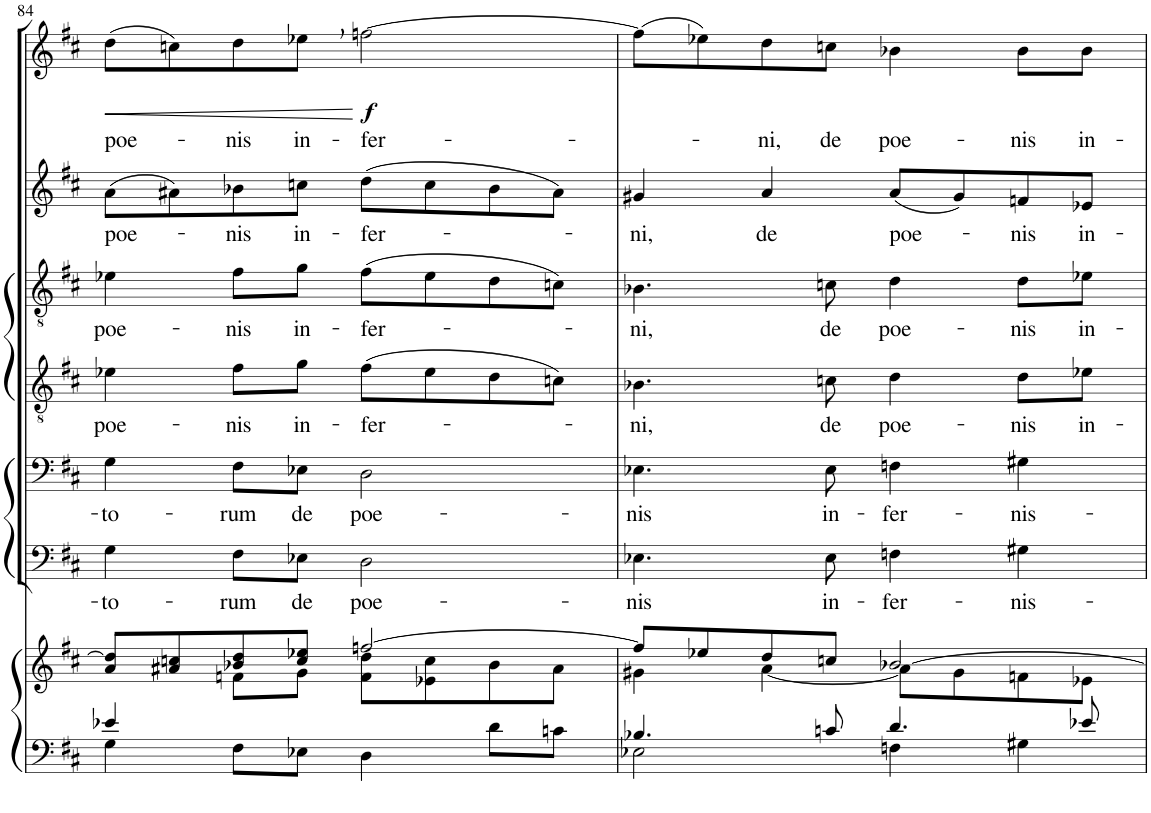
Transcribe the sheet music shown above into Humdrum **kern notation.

**kern	**kern	**kern	**text	**kern	**text	**kern	**text	**kern	**text	**kern	**text	**kern	**text	**dynam
*part7	*part7	*part6	*part6	*part5	*part5	*part4	*part4	*part3	*part3	*part2	*part2	*part1	*part1	*part1
*staff8	*staff7	*staff6	*staff6	*staff5	*staff5	*staff4	*staff4	*staff3	*staff3	*staff2	*staff2	*staff1	*staff1	*staff1
*I"PIANO	*	*I"BASSES II	*	*I"BASSES I	*	*I"TÉNORS II	*	*I"TÉNORS I	*	*I"ALTOS	*	*I"SOPRANOS	*	*
*I'Pno	*	*	*	*	*	*	*	*	*	*	*	*	*	*
!!LO:PB:g=z
*clefF4	*clefG2	*clefF4	*	*clefF4	*	*clefGv2	*	*clefGv2	*	*clefG2	*	*clefG2	*	*
*k[f#c#]	*k[f#c#]	*k[f#c#]	*	*k[f#c#]	*	*k[f#c#]	*	*k[f#c#]	*	*k[f#c#]	*	*k[f#c#]	*	*
*M4/4	*M4/4	*M4/4	*	*M4/4	*	*M4/4	*	*M4/4	*	*M4/4	*	*M4/4	*	*
*met(c)	*met(c)	*met(c)	*	*met(c)	*	*met(c)	*	*met(c)	*	*met(c)	*	*met(c)	*	*
=84	=84	=84	=84	=84	=84	=84	=84	=84	=84	=84	=84	=84	=84	=84
*^	*^	*	*	*	*	*	*	*	*	*	*	*	*	*
!	!	!	!	!	!LO:LY:b	!	!LO:LY:b	!	!LO:LY:b	!	!LO:LY:b	!	!LO:LY:b	!	!LO:LY:b	!LO:HP:b
4G\	4e-X/	8a/ 8dd/]L	4ryy	4G\	to-	4G\	to-	4e-X\	poe-	4e-X\	poe-	(8a\L	poe-	(8dd\L	poe-	<
.	.	8a#X/ 8ccn/	.	.	.	.	.	.	.	.	.	8a#X\)	.	8ccn\)	.	.
!	!	!	!	!	!LO:LY:b	!	!LO:LY:b	!	!LO:LY:b	!	!LO:LY:b	!	!LO:LY:b	!	!LO:LY:b	!
8F#\L	2.ryy	8b-X/ 8dd/	8fn\L	8F#\L	-rum	8F#\L	-rum	8f#\L	-nis	8f#\L	-nis	8b-X\	-nis	8dd\	-nis	.
!	!	!	!	!	!LO:LY:b	!	!LO:LY:b	!	!LO:LY:b	!	!LO:LY:b	!	!LO:LY:b	!	!LO:LY:b	!
8E-X\J	.	8cc/ 8ee-X/J	8g\J	8E-X\J	de	8E-X\J	de	8g\J	in-	8g\J	in-	8ccn\J	in-	8ee-X,\J	in-	.
!	!	!	!	!	!LO:LY:b	!	!LO:LY:b	!	!LO:LY:b	!	!LO:LY:b	!	!LO:LY:b	!	!LO:LY:b	!LO:DY:n=1:b
4D\	.	[2ffn/	8f\ 8dd\L	2D\	poe-	2D\	poe-	(8f#\L	-fer-	(8f#\L	-fer-	(8dd\L	-fer-	[2ffn\	-fer-	[ f
.	.	.	8e-X\ 8cc\	.	.	.	.	8e-\	.	8e-\	.	8cc\	.	.	.	.
8d\L	.	.	8b-\	.	.	.	.	8d\	.	8d\	.	8b-\	.	.	.	.
8cn\J	.	.	8a#\J	.	.	.	.	8cn\J)	.	8cn\J)	.	8a#\J)	.	.	.	.
=85	=85	=85	=85	=85	=85	=85	=85	=85	=85	=85	=85	=85	=85	=85	=85	=85
!	!	!	!	!	!LO:LY:b	!	!LO:LY:b	!	!LO:LY:b	!	!LO:LY:b	!	!LO:LY:b	!	!	!
4.B-X/	2E-X\	8ff/L]	4g#X\	4.E-X\	-nis	4.E-X\	-nis	4.B-X\	-ni,	4.B-X\	-ni,	4g#X/	-ni,	(8ff\L]	.	.
.	.	8ee-X/	.	.	.	.	.	.	.	.	.	.	.	8ee-X\)	.	.
!	!	!	!	!	!	!	!	!	!	!	!	!	!LO:LY:b	!	!LO:LY:b	!
.	.	8dd/	[4a\	.	.	.	.	.	.	.	.	4a/	de	8dd\	-ni,	.
!	!	!	!	!	!LO:LY:b	!	!LO:LY:b	!	!LO:LY:b	!	!LO:LY:b	!	!	!	!LO:LY:b	!
8cn/	.	8ccn/J	.	8E-\	in-	8E-\	in-	8cn\	de	8cn\	de	.	.	8ccn\J	de	.
!	!	!	!	!	!LO:LY:b	!	!LO:LY:b	!	!LO:LY:b	!	!LO:LY:b	!	!LO:LY:b	!	!LO:LY:b	!
4.d/	4Fn\	[2b-X/	8a\L]	4Fn\	-fer-	4Fn\	-fer-	4d\	poe-	4d\	poe-	(8a/L	poe-	4b-X\	poe-	.
.	.	.	8g#\	.	.	.	.	.	.	.	.	8g#/)	.	.	.	.
!	!	!	!	!	!LO:LY:b	!	!LO:LY:b	!	!LO:LY:b	!	!LO:LY:b	!	!LO:LY:b	!	!LO:LY:b	!
.	4G#X\	.	8fn\	4G#X\	-nis-	4G#X\	-nis-	8d\L	-nis	8d\L	-nis	8fn/	-nis	8b-\L	-nis	.
!	!	!	!	!	!	!	!	!	!LO:LY:b	!	!LO:LY:b	!	!LO:LY:b	!	!LO:LY:b	!
8e-X/	.	.	8e-X\J	.	.	.	.	8e-X\J	in-	8e-X\J	in-	8e-X/J	in-	8b-\J	in-	.
*v	*v	*	*	*	*	*	*	*	*	*	*	*	*	*	*	*
*	*v	*v	*	*	*	*	*	*	*	*	*	*	*	*	*
=	=	=	=	=	=	=	=	=	=	=	=	=	=	=
*-	*-	*-	*-	*-	*-	*-	*-	*-	*-	*-	*-	*-	*-	*-
